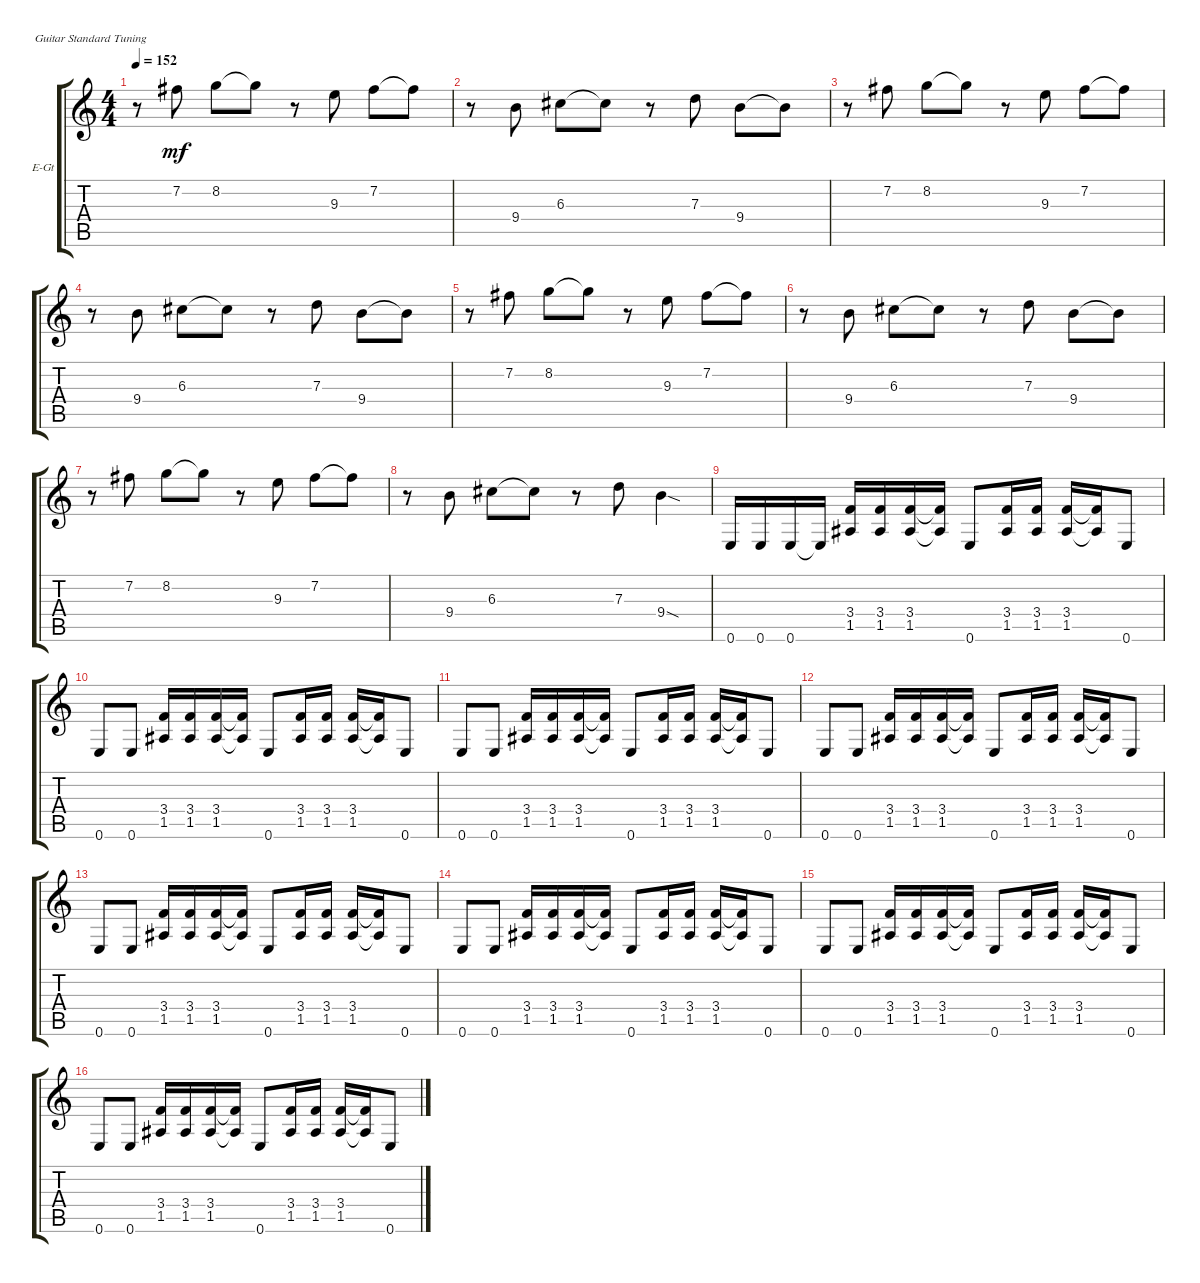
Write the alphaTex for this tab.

\defaultSystemsLayout 4
\bracketExtendMode groupsimilarinstruments
\firstSystemTrackNameOrientation horizontal
\otherSystemsTrackNameOrientation horizontal
\track ("Electric Guitar" "E-Gt") {instrument distortionguitar}
\staff {score tabs}
\tuning (E4 B3 G3 D3 A2 E2)
\ts (4 4)
\tempo 152
\clef g2
\ks c
r.8{dy mf instrument distortionguitar} 7.2.8 8.2.8 8.2{t}.8 r.8 9.3.8 7.2.8 7.2{t}.8 |
r.8 9.4.8 6.3.8 6.3{t}.8 r.8 7.3.8 9.4.8 9.4{t}.8 |
r.8 7.2.8 8.2.8 8.2{t}.8 r.8 9.3.8 7.2.8 7.2{t}.8 |
r.8 9.4.8 6.3.8 6.3{t}.8 r.8 7.3.8 9.4.8 9.4{t}.8 |
r.8 7.2.8 8.2.8 8.2{t}.8 r.8 9.3.8 7.2.8 7.2{t}.8 |
r.8 9.4.8 6.3.8 6.3{t}.8 r.8 7.3.8 9.4.8 9.4{t}.8 |
r.8 7.2.8 8.2.8 8.2{t}.8 r.8 9.3.8 7.2.8 7.2{t}.8 |
r.8 9.4.8 6.3.8 6.3{t}.8 r.8 7.3.8 9.4{sod}.4 |
0.6.16 0.6.16 0.6.16 0.6{t}.16 (1.5 3.4).16 (1.5 3.4).16 (1.5 3.4).16 (1.5{t} 3.4{t}).16 0.6.8 (1.5 3.4).16 (1.5 3.4).16 (1.5 3.4).16 (1.5{t} 3.4{t}).16 0.6.8 |
0.6.8 0.6.8 (1.5 3.4).16 (1.5 3.4).16 (1.5 3.4).16 (1.5{t} 3.4{t}).16 0.6.8 (1.5 3.4).16 (1.5 3.4).16 (1.5 3.4).16 (1.5{t} 3.4{t}).16 0.6.8 |
0.6.8 0.6.8 (1.5 3.4).16 (1.5 3.4).16 (1.5 3.4).16 (1.5{t} 3.4{t}).16 0.6.8 (1.5 3.4).16 (1.5 3.4).16 (1.5 3.4).16 (1.5{t} 3.4{t}).16 0.6.8 |
0.6.8 0.6.8 (1.5 3.4).16 (1.5 3.4).16 (1.5 3.4).16 (1.5{t} 3.4{t}).16 0.6.8 (1.5 3.4).16 (1.5 3.4).16 (1.5 3.4).16 (1.5{t} 3.4{t}).16 0.6.8 |
0.6.8 0.6.8 (1.5 3.4).16 (1.5 3.4).16 (1.5 3.4).16 (1.5{t} 3.4{t}).16 0.6.8 (1.5 3.4).16 (1.5 3.4).16 (1.5 3.4).16 (1.5{t} 3.4{t}).16 0.6.8 |
0.6.8 0.6.8 (1.5 3.4).16 (1.5 3.4).16 (1.5 3.4).16 (1.5{t} 3.4{t}).16 0.6.8 (1.5 3.4).16 (1.5 3.4).16 (1.5 3.4).16 (1.5{t} 3.4{t}).16 0.6.8 |
0.6.8 0.6.8 (1.5 3.4).16 (1.5 3.4).16 (1.5 3.4).16 (1.5{t} 3.4{t}).16 0.6.8 (1.5 3.4).16 (1.5 3.4).16 (1.5 3.4).16 (1.5{t} 3.4{t}).16 0.6.8 |
0.6.8 0.6.8 (1.5 3.4).16 (1.5 3.4).16 (1.5 3.4).16 (1.5{t} 3.4{t}).16 0.6.8 (1.5 3.4).16 (1.5 3.4).16 (1.5 3.4).16 (1.5{t} 3.4{t}).16 0.6.8
